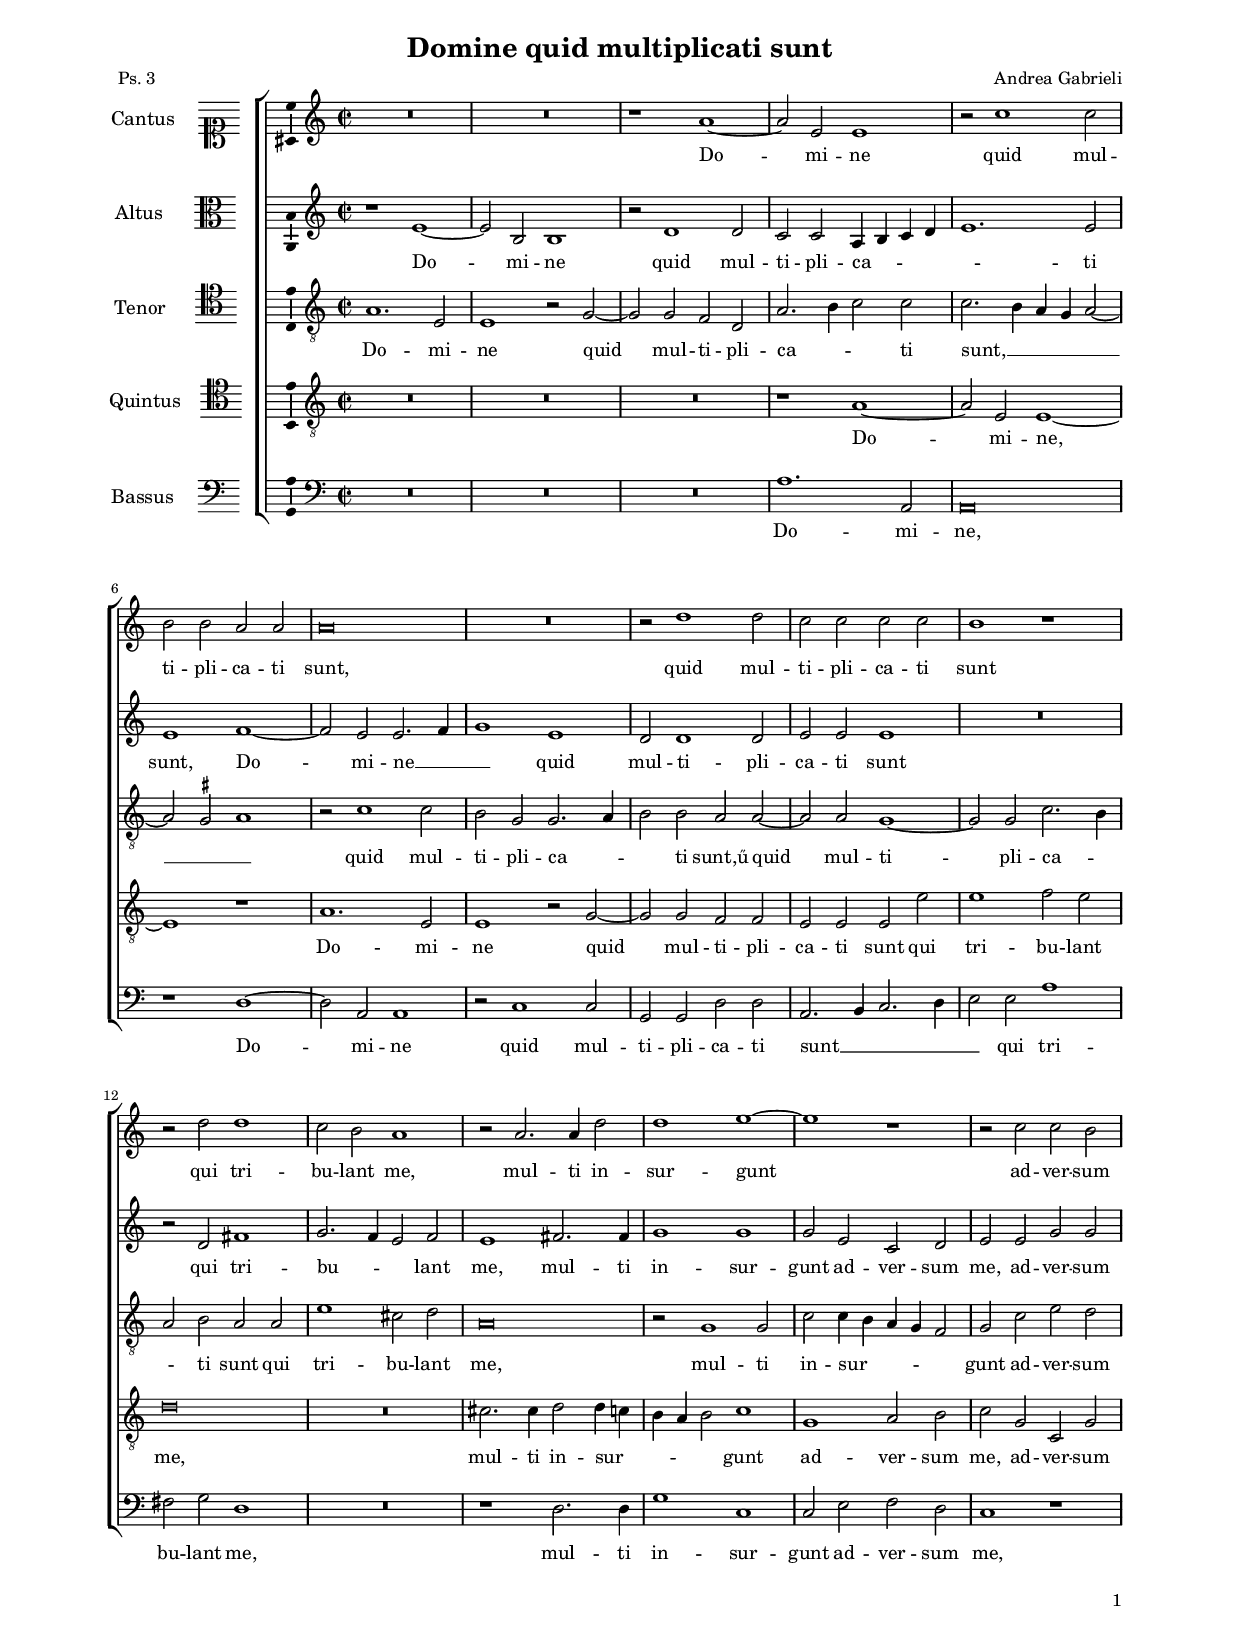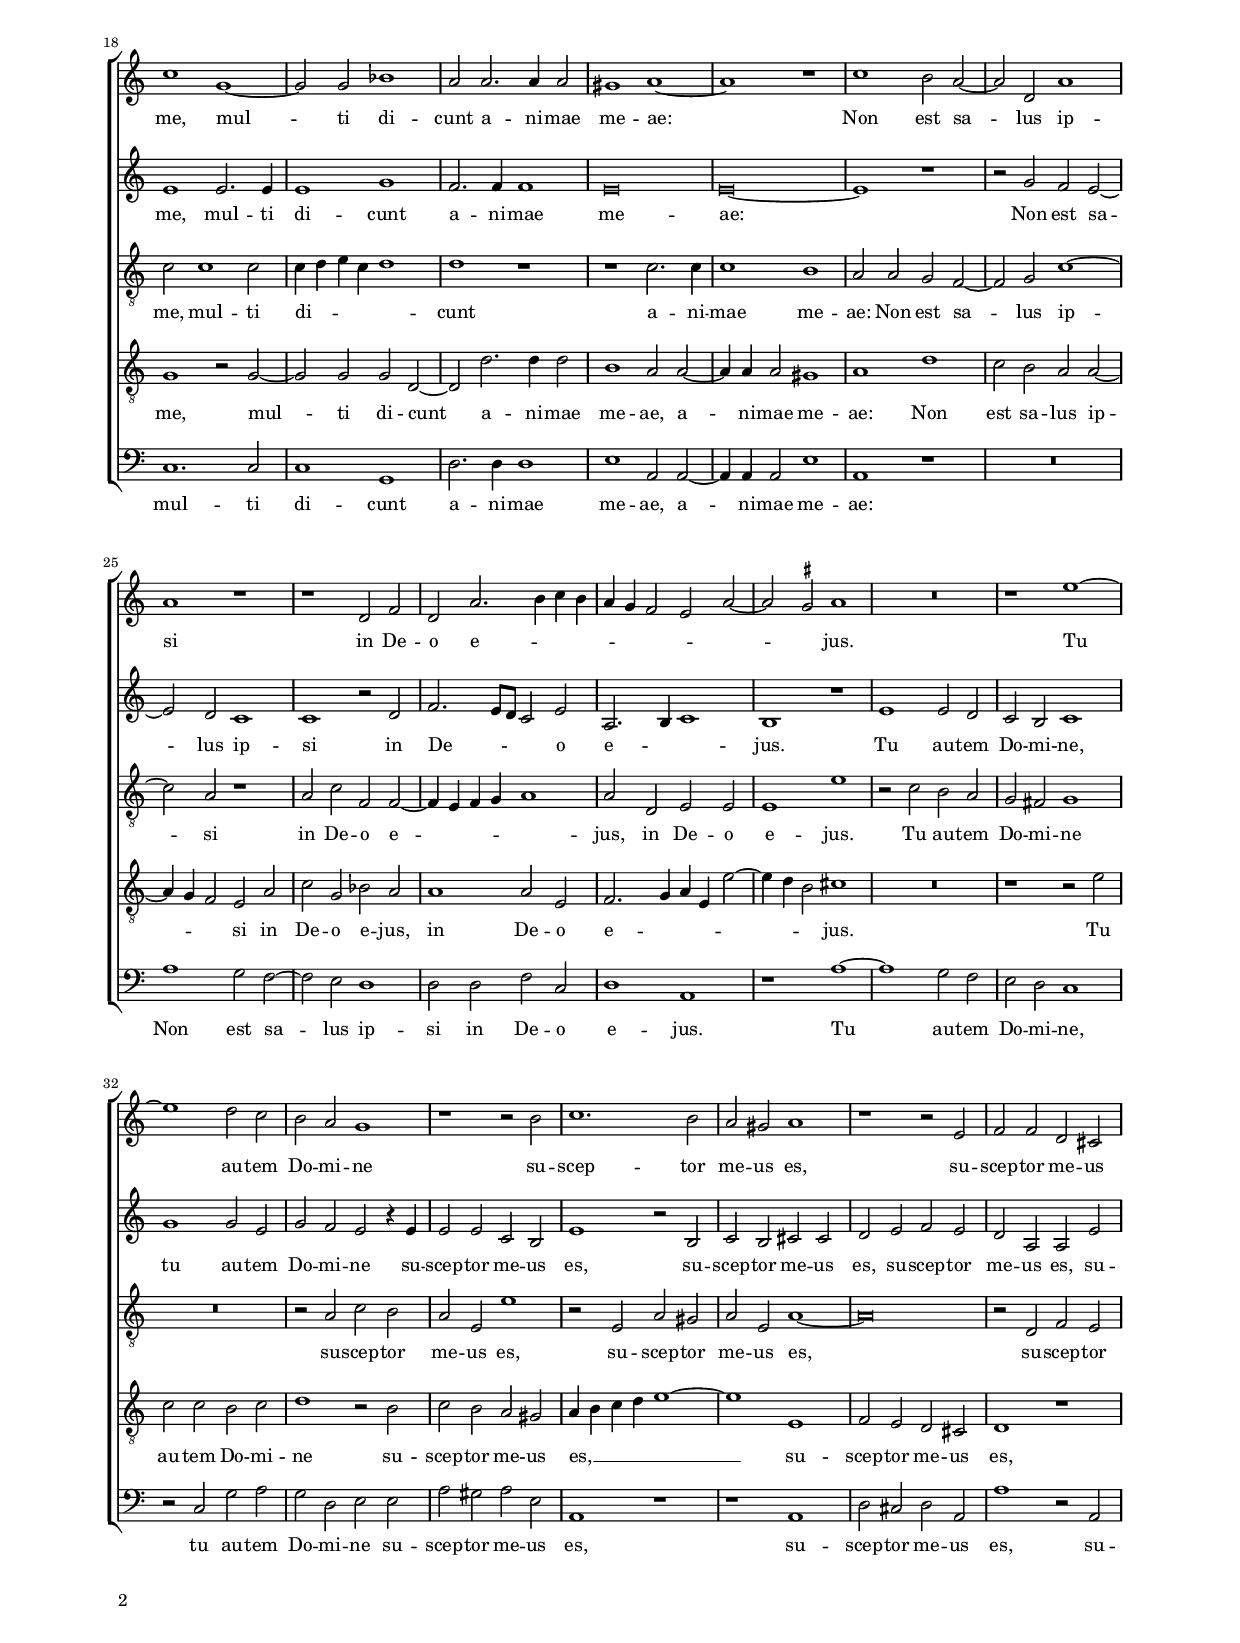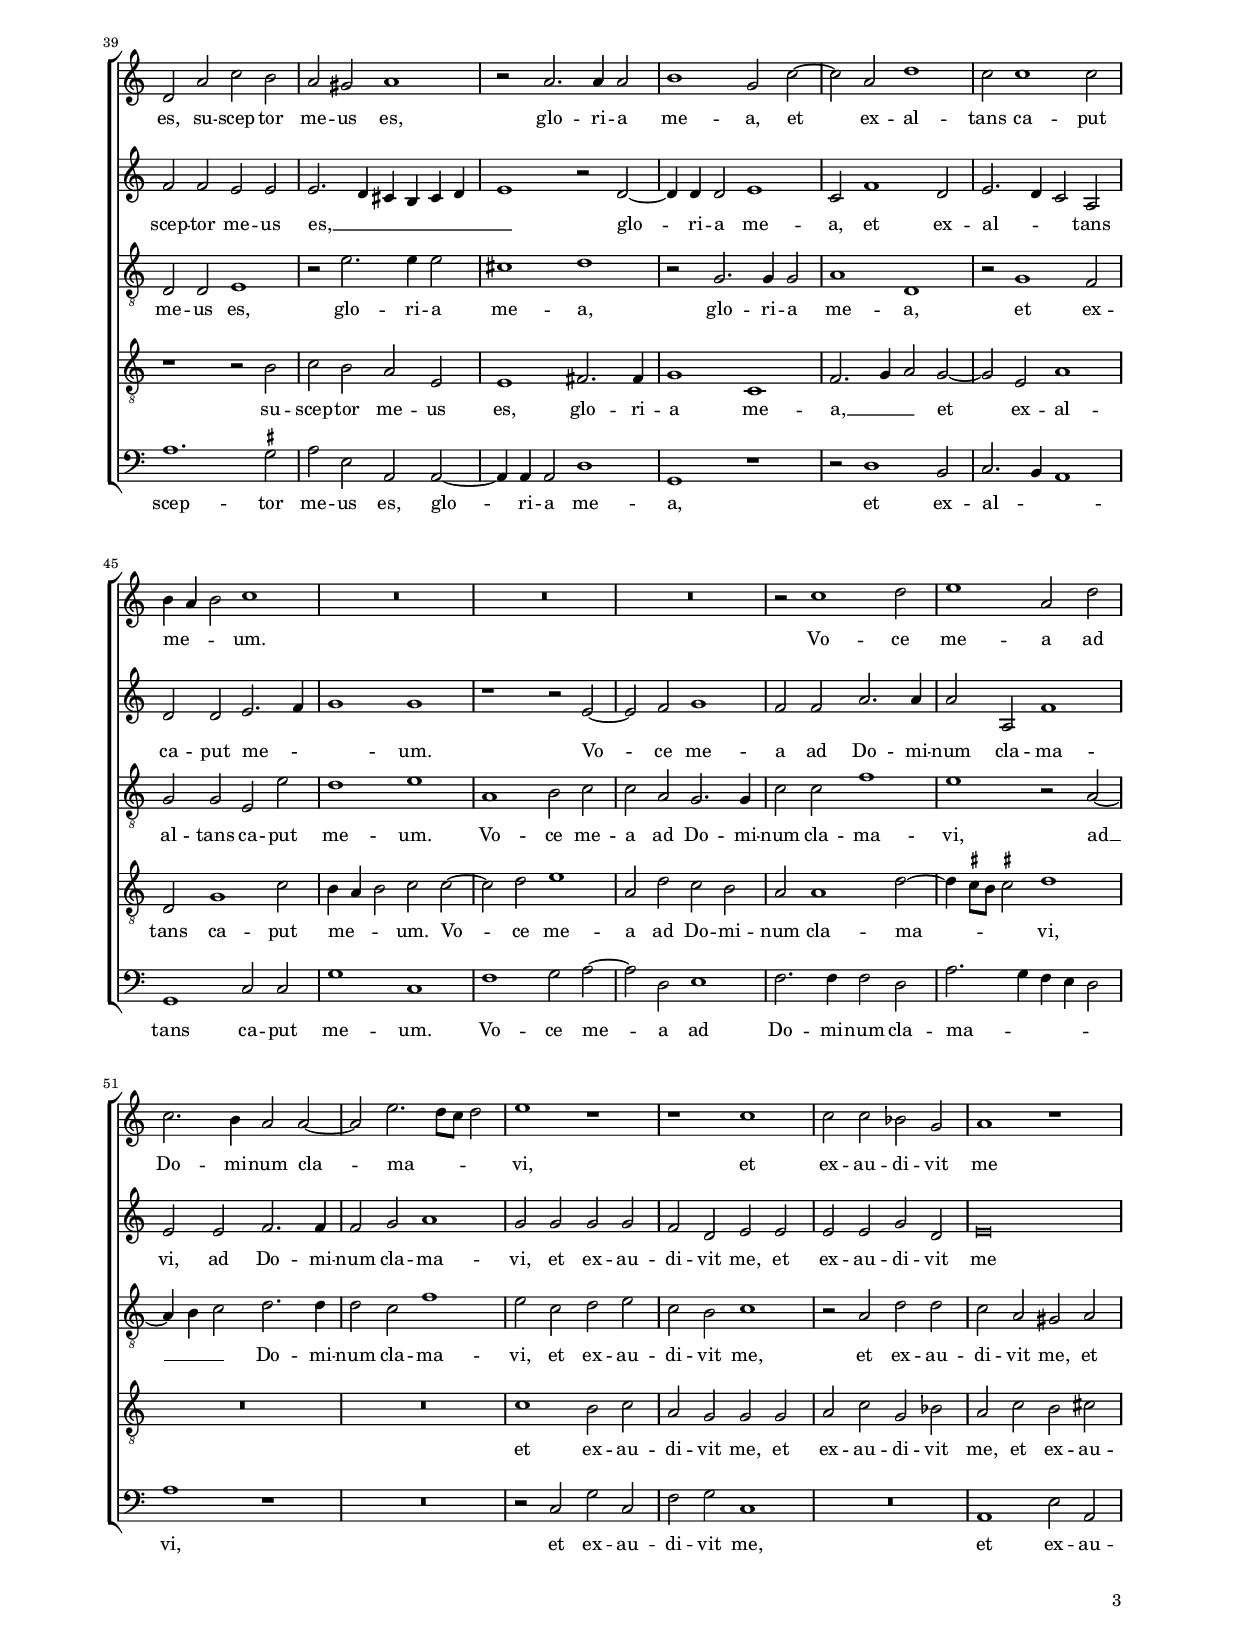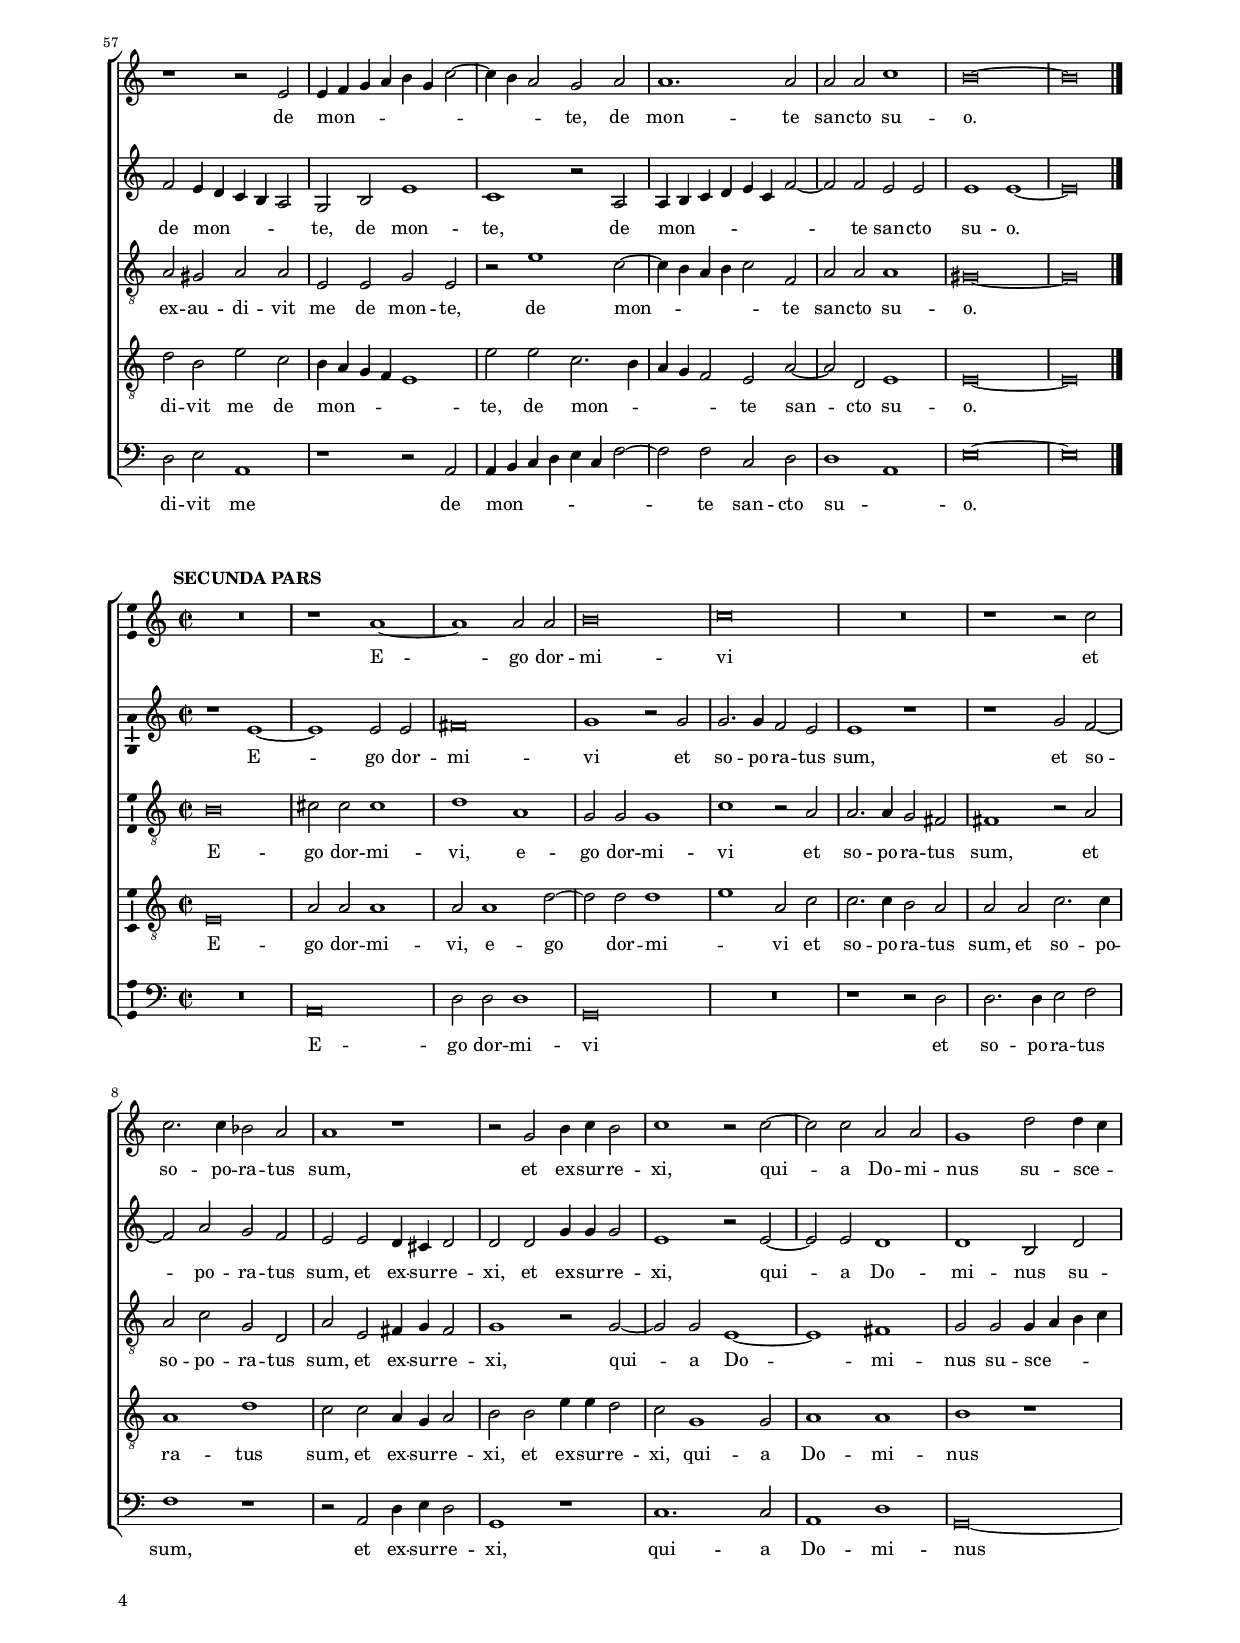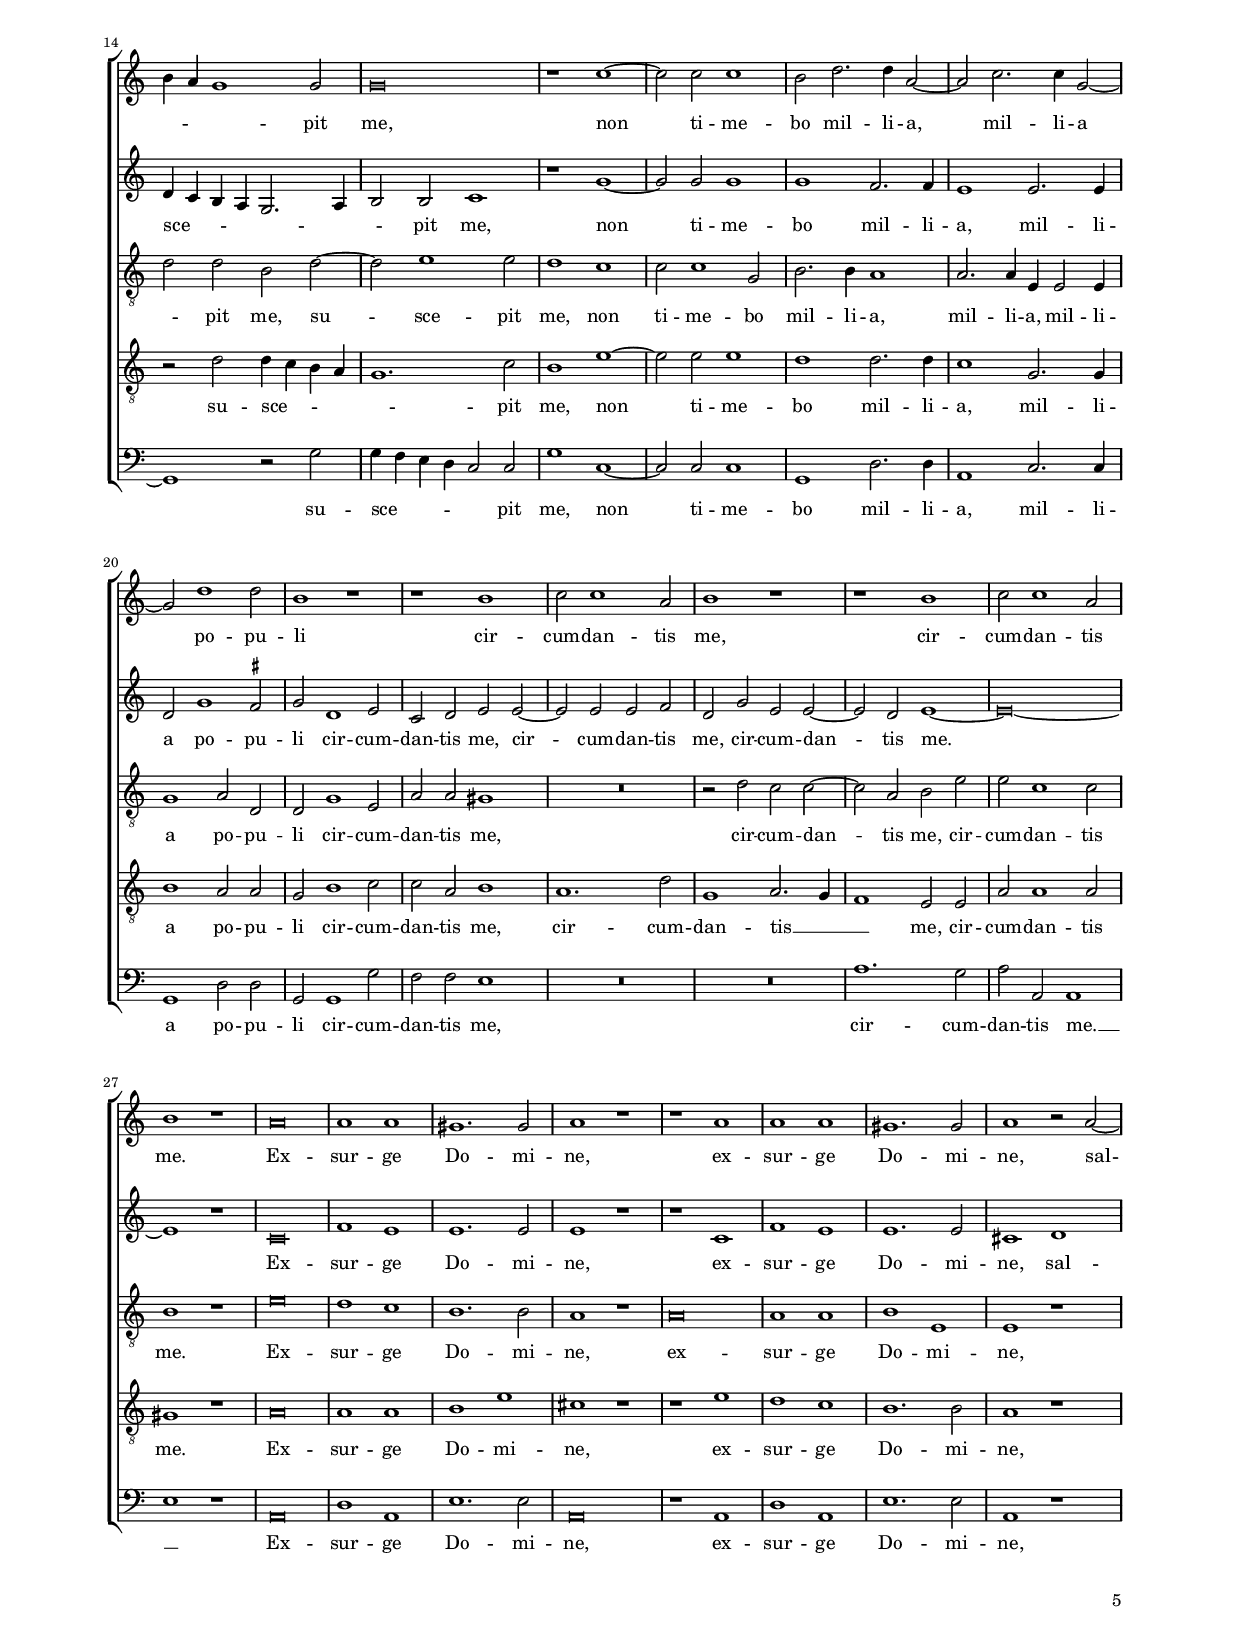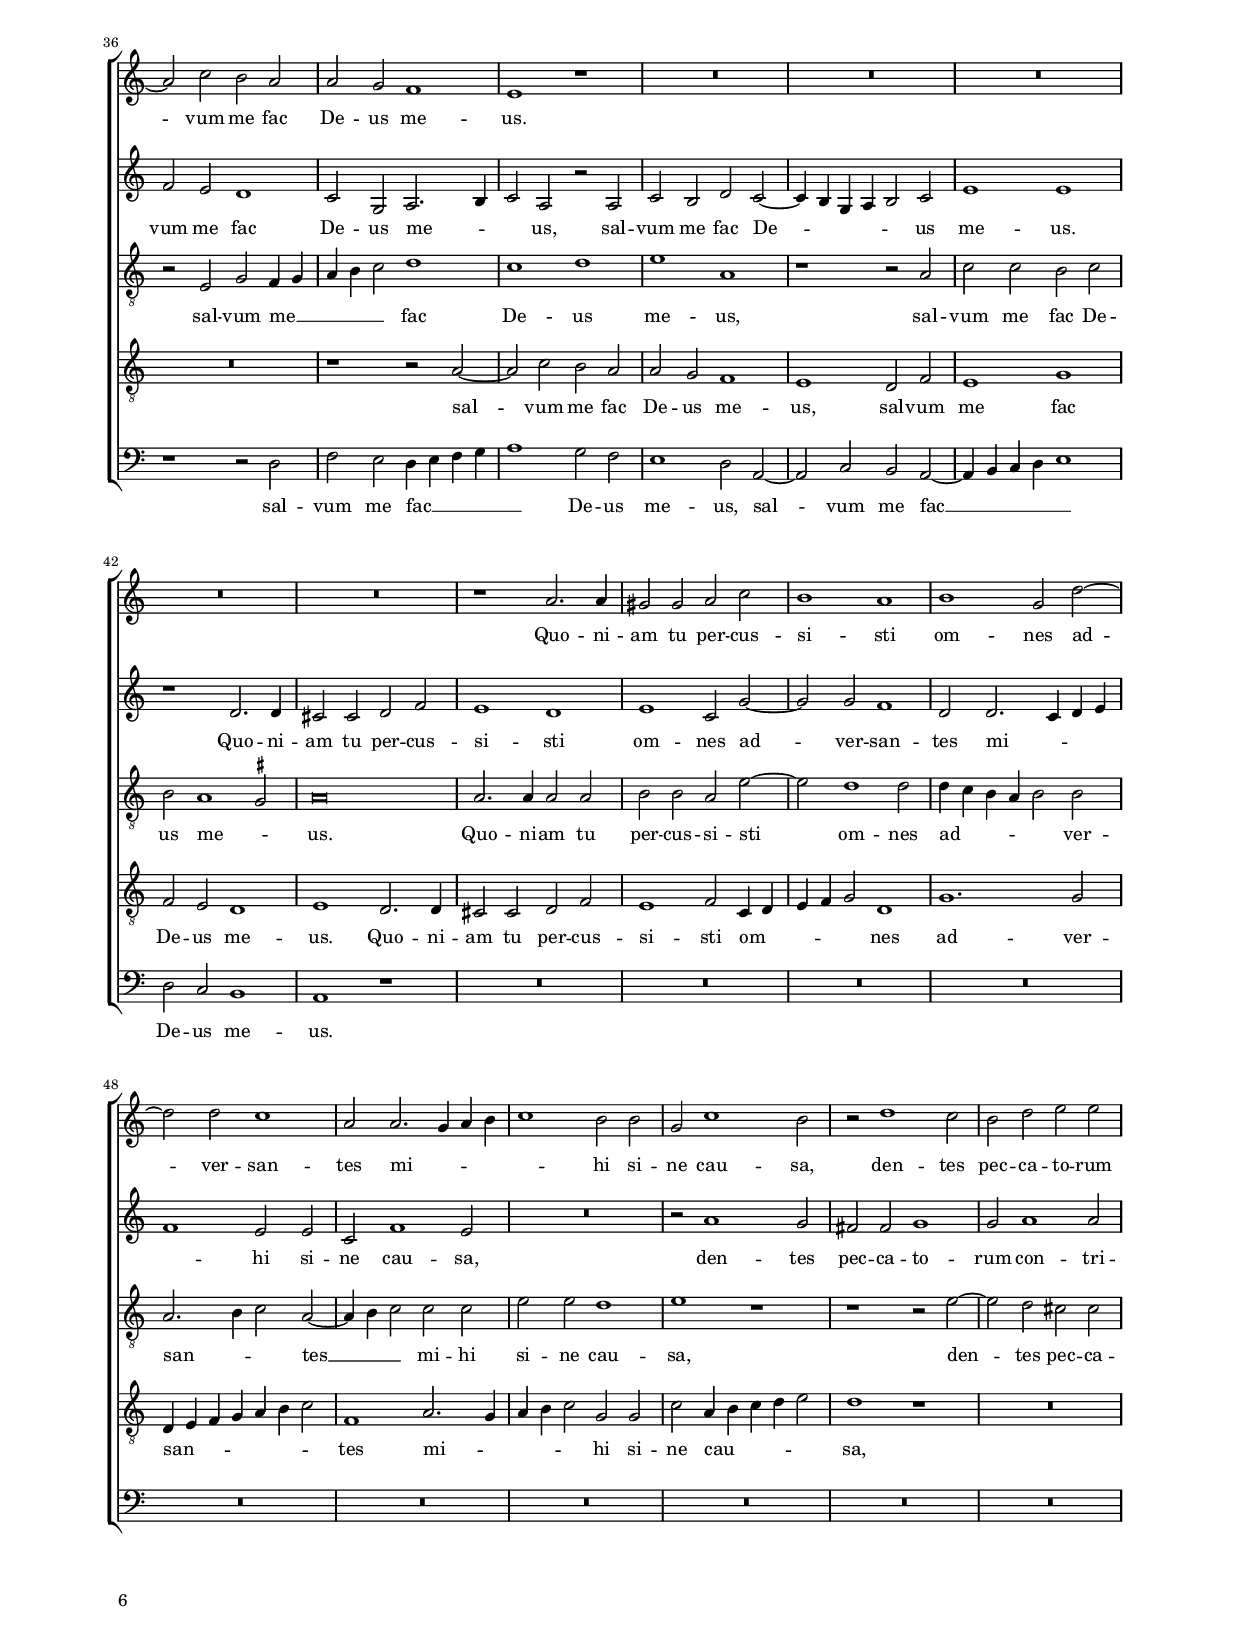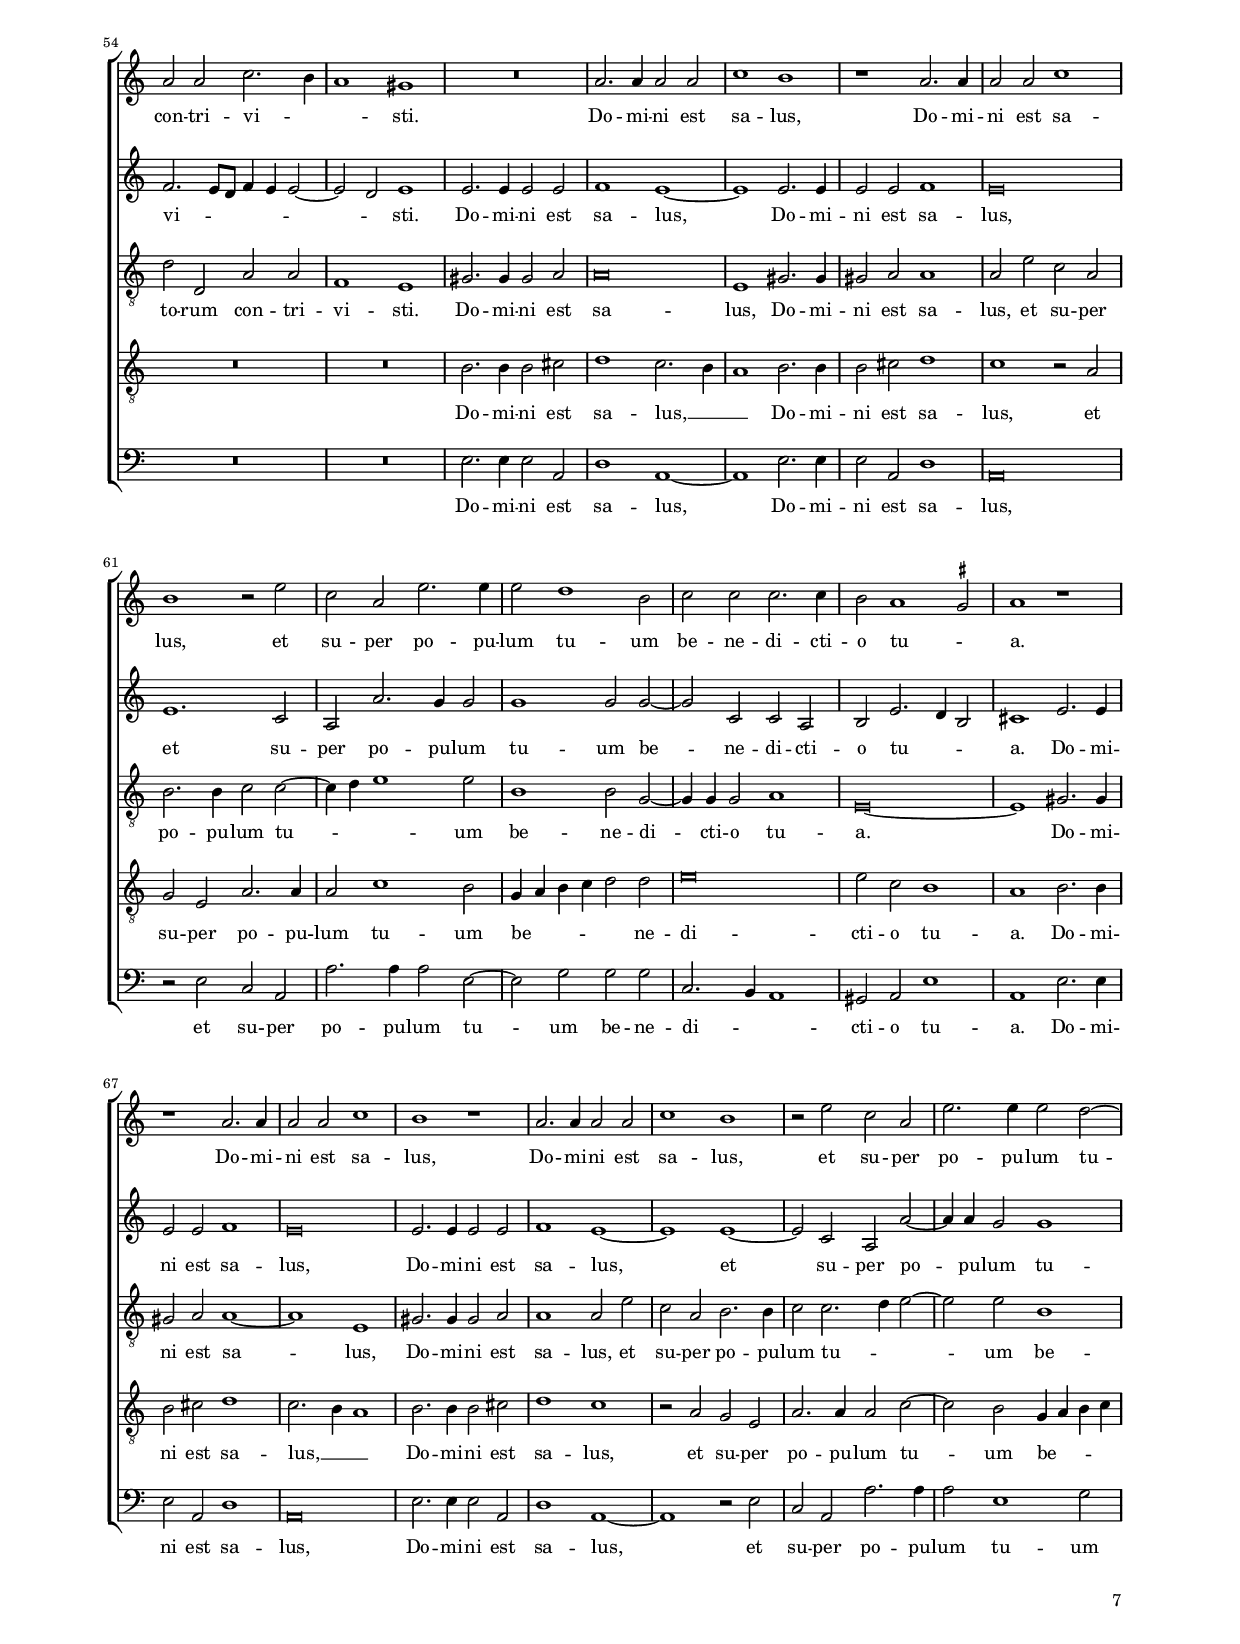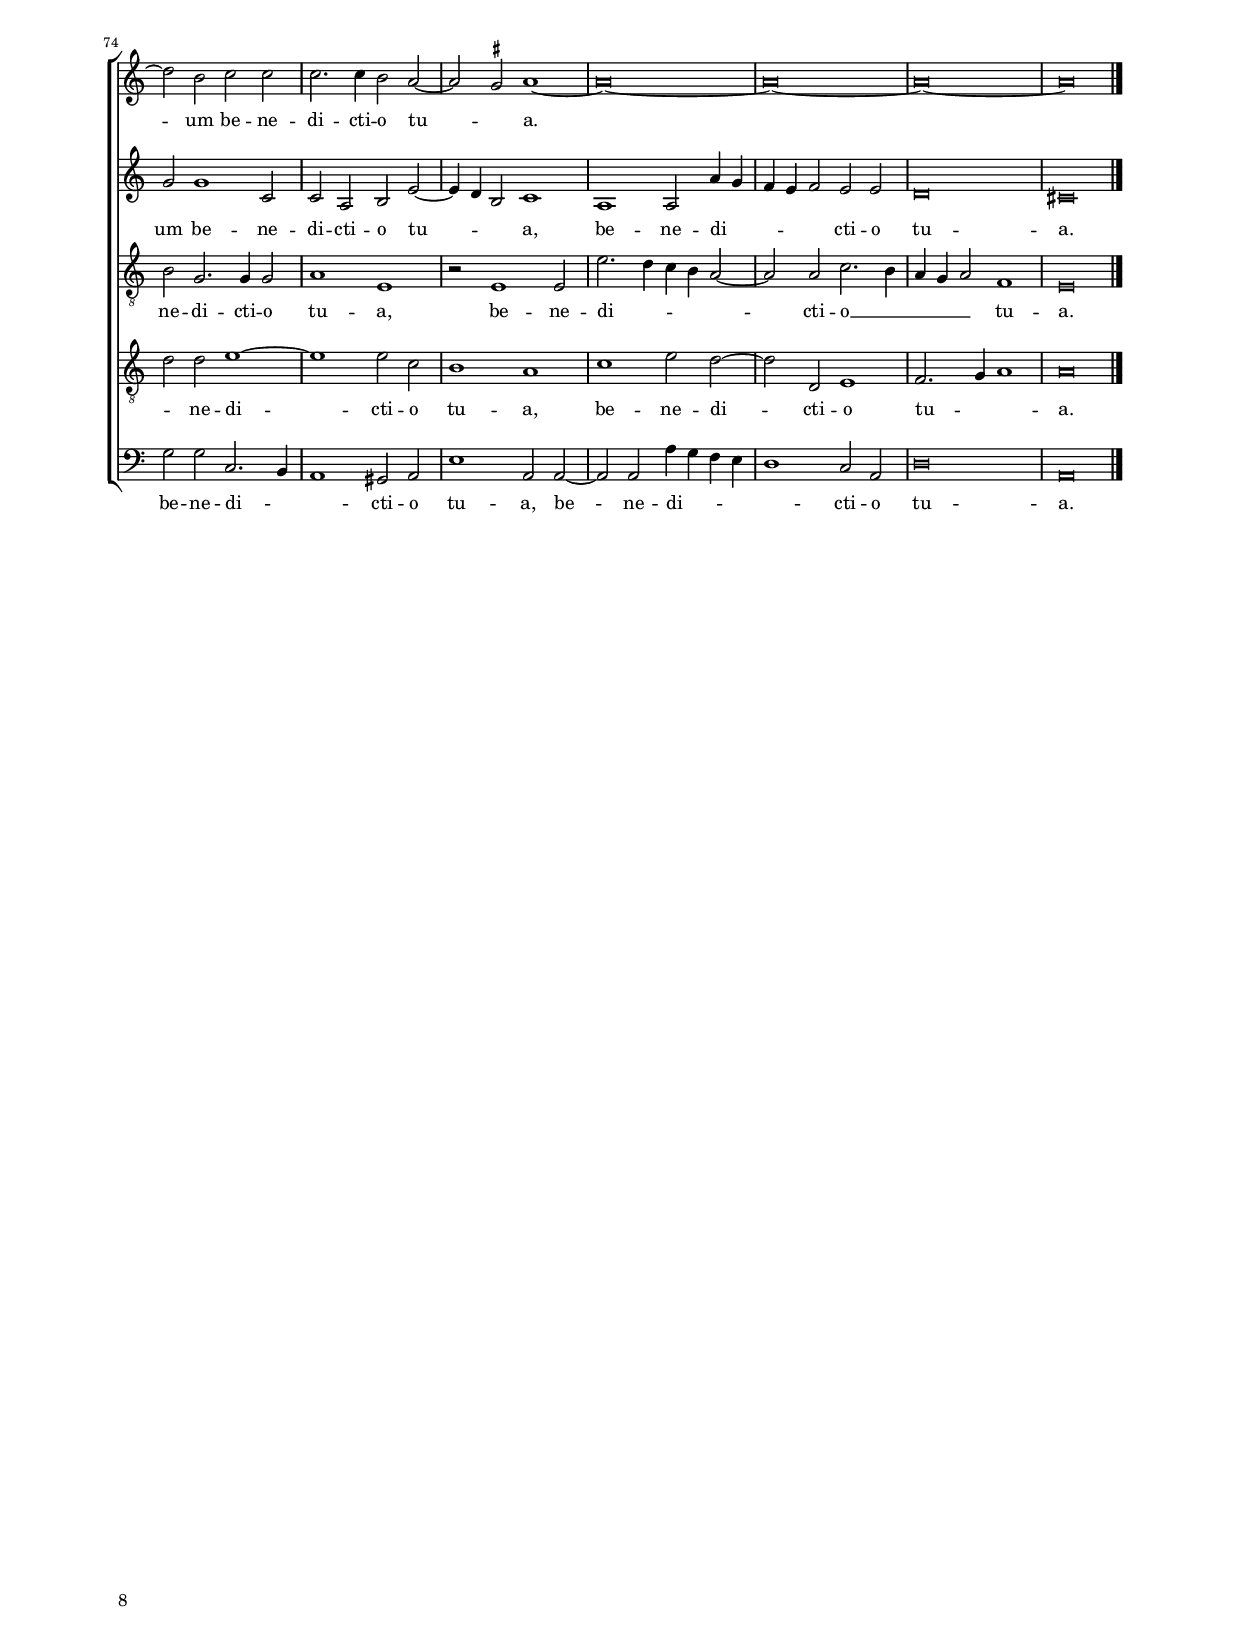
\header
{
  title="Domine quid multiplicati sunt"
  composer="Andrea Gabrieli"
  poet="Ps. 3"
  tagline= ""
}

\version "2.22.2"
\language deutsch
#(set-global-staff-size 15)
% #(set-default-paper-size "letter")
#(ly:set-option 'point-and-click #f)

	
	ficta = { \once \set suggestAccidentals = ##t }
	
	forget = #(define-music-function (music) (ly:music?) #{
		\accidentalStyle forget
		$music
		\accidentalStyle default
		#})
	

\paper
	{
	top-margin = 1.8 \cm
	bottom-margin = 1.2 \cm
	left-margin = 2 \cm
	right-margin = 2 \cm
	ragged-bottom = ##f
	ragged-last-bottom = ##t
	print-page-number = ##f
	score-system-spacing = #'((basic-distance . 16) (minimum-distance . 14) (padding . 5) (strechability . 150))
	system-system-spacing = #'((basic-distance . 16) (minimum-distance . 14) (padding . 5) (strechability . 150))
    oddFooterMarkup=\markup   \fill-line { "" \fromproperty #'page:page-number-string }
    evenFooterMarkup=\markup  \fill-line { \fromproperty #'page:page-number-string "" }
    last-bottom-spacing = #'((basic-distance . 12) (minimum-distance . 7) (padding . 4))
%	systems-per-page = 3
%	page-count = 6
%	min-systems-per-page = 3
	}

global = {
	\key c \major
	\time 2/2 \set Score.measureLength = #(ly:make-moment 2/1)
    \set Score.tempoHideNote = ##t
    \tempo 2 = 90
    \skip 1*2*63 \bar "|."
	}
	

incipitcantus = \markup { \score {
	{
	\set Staff.instrumentName = \markup { \fontsize #1 "Cantus" }
	\key c \major
	\clef soprano
	s4 \bar ""
	}
	\layout  {
	raggedright = ##t
	indent = 1.8 \cm
	line-width = 2.5 \cm
	\context { \Staff \remove Time_signature_engraver }
	\override Staff.Clef.Y-extent = #'(0 . 0)
	}} \hspace #1 }
      
      
incipitaltus = \markup { \score {
	{
	\set Staff.instrumentName = \markup { \fontsize #1 "Altus" }
	\key c \major
	\clef alto
	s4 \bar ""
	}
	\layout  {
	raggedright = ##t
	indent = 1.8 \cm
	line-width = 2.5 \cm
	\context { \Staff \remove Time_signature_engraver }
	\override Staff.Clef.Y-extent = #'(0 . 0)
	}} \hspace #1 }


incipittenor = \markup { \score {
	{
	\set Staff.instrumentName = \markup { \fontsize #1 "Tenor" }
	\key c \major
	\clef tenor
	s4 \bar ""
	}
	\layout  {
	raggedright = ##t
	indent = 1.8 \cm
	line-width = 2.5 \cm
	\context { \Staff \remove Time_signature_engraver }
	\override Staff.Clef.Y-extent = #'(0 . 0)
	}} \hspace #1 }
      
      
incipitquintus = \markup { \score {
	{
	\set Staff.instrumentName = \markup { \fontsize #1 "Quintus" }
	\key c \major
	\clef tenor
	s4 \bar ""
	}
	\layout  {
	raggedright = ##t
	indent = 1.8 \cm
	line-width = 2.5 \cm
	\context { \Staff \remove Time_signature_engraver }
	\override Staff.Clef.Y-extent = #'(0 . 0)
	}} \hspace #1 }
      
      
incipitbassus = \markup { \score {
	{
	\set Staff.instrumentName = \markup { \fontsize #1 "Bassus" }
	\key c \major
	\clef bass
	s4 \bar ""
	}
	\layout  {
	raggedright = ##t
	indent = 1.8 \cm
	line-width = 2.5 \cm
	\context { \Staff \remove Time_signature_engraver }
	\override Staff.Clef.Y-extent = #'(0 . 0)
	}} \hspace #1 }


cantus =  \relative c''
	{
	R\breve
	R\breve
	r1 a~
	a2 e e1
%5
	r2 c'1 c2 |
	h2 h a a
	a\breve
	R\breve
	r2 d1 d2
%10
	c2 c c c |
	h1 r
	r2 d d1
	c2 h a1
	r2 a2. a4 d2
%15
	d1 e~ |
	e1 r
	r2 c c h
	c1 g~
	g2 g b1
%20
	a2 a2. a4 a2 |
	gis1 a~
	a1 r
	c1 h2 a~
	a2 d, a'1
%25
	a1 r |
	r1 d,2 f
	d2 a'2. h4 c h
	a4 g f2 e a~
	a2 \ficta gis a1
%30
	R\breve |
	r1 e'~
	e1 d2 c
	h2 a g1
	r1 r2 h
%35
	c1. h2 |
	a2 gis a1
	r1 r2 e
	f2 f d cis
	d2 a' c h
%40
	a2 gis a1 |
	r2 a2. a4 a2
	h1 g2 c~
	c2 a d1
	c2 c1 c2
%45
	h4 a h2 c1 |
	R\breve
	R\breve
	R\breve
	r2 c1 d2
%50
	e1 a,2 d  |
	c2. h4 a2 a~
	a2 e'2. d8 c d2
	e1 r
	r1 c
%55
	c2 c b g |
	a1 r
	r1 r2 e
	e4 f g a h g c2~
	c4 h a2 g a
%60
	a1. a2 |
	a2 a c1
	h\breve~ |
	h\breve |
	
%65
	}


altus =  \relative c'
	{
	r1 e~
	e2 h h1
	r2 d1 d2
	c2 c a4 h c d
%5
	e1. e2 |
	e1 f~
	f2 e e2. f4
	g1 e
	d2 d1 d2
%10
	e2 e e1 |
	R\breve
	r2 d fis1
	g2. f4 e2 f
	e1 fis2. fis4
%15
	g1 g |
	g2 e c d
	e2 e g g
	e1 e2. e4
	e1 g
%20
	f2. f4 f1 |
	e\breve
	e\breve~
	e1 r
	r2 g f e~
%25
	e2 d c1 |
	c1 r2 d
	f2. e8 d c2 e
	a,2. h4 c1
	h1 r
%30
	e1 e2 d |
	c2 h c1
	g'1 g2 e
	g2 f e r4 e
	e2 e c h
%35
	e1 r2 h |
	c2 h cis cis
	d2 e f e
	d2 a a e'
	f2 f e e
%40
	e2. d4 cis4 h cis d |
	e1 r2 d~
	d4 d d2 e1
	c2 f1 d2
	e2. d4 c2 a
%45
	d2 d e2. f4 |
	g1 g
	r1 r2 e~
	e2 f g1
	f2 f a2. a4
%50
	a2 a, f'1 |
	e2 e f2. f4
	f2 g a1
	g2 g g g
	f2 d e e
%55
	e2 e g d |
	e\breve
	f2 e4 d c h a2
	g2 h e1
	c1 r2 a
%60
	a4 h c d e c f2~ |
	f2 f e e
	e1 e~
	e\breve |
	
%65
	
	
	
	
	
%70
	
	
	
	
	
%75
	
	
	
	
	
%80
	
	
	
	
	
%85
	
	
	
	
	
%90
	
	
	
	
	
%95
	
	
	
	
	   
%100
	
	
	
	
	   
	}


tenor =  \relative c'
	{
	a1. e2
	e1 r2 g~
	g2 g f d
	a'2. h4 c2 c
%5
	c2. h4 a g a2~ |
	a2 \ficta gis a1
	r2 c1 c2
	h2 g g2. a4
	h2 h a a~
%10
	a2 a g1~ |
	g2 g c2. h4
	a2 h a a
	e'1 cis2 d
	a\breve
%15
	r2 g1 g2 |
	c2 c4 h a g f2
	g2 c e d
	c2 c1 c2
	c4 d e c d1
%20
	d1 r |
	r1 c2. c4
	c1 h
	a2 a g f~
	f2 g c1~
%25
	c2 a r1 |
	a2 c f, f~
	f4 e f g a1
	a2 d, e e
	e1 e'
%30
	r2 c h a |
	g2 fis g1
	R\breve
	r2 a c h
	a2 e e'1
%35
	r2 e, a gis |
	a2 e a1~
	a\breve
	r2 d, f e
	d2 d e1
%40
	r2 e'2. e4 e2 |
	cis1 d
	r2 g,2. g4 g2
	a1 d,
	r2 g1 f2
%45
	g2 g e e' |
	d1 e
	a,1 h2 c
	c2 a g2. g4
	c2 c f1
%50
	e1 r2 a,~ |
	a4 h c2 d2. d4
	d2 c f1
	e2 c d e
	c2 h c1
%55
	r2 a d d |
	c2 a gis a
	a2 gis a a
	e2 e g e
	r2 e'1 c2~
%60
	c4 h a h c2 f, |
	a2 a a1
	gis\breve~
	gis\breve |
	}


quintus  =  \relative c'
	{
	R\breve
	R\breve
	R\breve
	r1 a~
%5
	a2 e e1~ |
	e1 r
	a1. e2
	e1 r2 g~
	g2 g f f
%10
	e2 e e e' |
	e1 f2 e
	d\breve
	R\breve
	cis2. cis4 d2 d4 c
%15
	h4 a h2 c1 |
	g1 a2 h
	c2 g c, g'
	g1 r2 g~
	g2 g g d~
%20
	d2 d'2. d4 d2 |
	h1 a2 a~
	a4 a a2 gis1
	a1 d
	c2 h a a~
%25
	a4 g f2 e a |
	c2 g b a
	a1 a2 e
	f2. g4 a e e'2~
	e4 d h2 cis1
%30
	R\breve |
	r1 r2 e
	c2 c h c
	d1 r2 h
	c2 h a gis
%35
	a4 h c d e1~ |
	e1 e,
	f2 e d cis
	d1 r
	r1 r2 h'
%40
	c2 h a e |
	e1 fis2. fis4
	g1 c,
	f2. g4 a2 g~
	g2 e a1
%45
	d,2 g1 c2 |
	h4 a h2 c c~
	c2 d e1
	a,2 d c h
	a2 a1 d2~
%50
	d4 \ficta cis8 h \ficta cis!2 d1 |
	R\breve
	R\breve
	c1 h2 c
	a2 g g g
%55
	a2 c g b |
	a2 c h cis
	d2 h e c
	h4 a g f e1
	e'2 e c2. h4
%60
	a4 g f2 e a~ |
	a2 d, e1
	e\breve~
	e\breve |
	}


bassus  =  \relative c
	{
	R\breve
	R\breve
	R\breve
	a'1. a,2
%5
	a\breve |
	r1 d~
	d2 a a1
	r2 c1 c2
	g2 g d' d
%10
	a2. h4 c2. d4 |
	e2 e a1
	fis2 g d1
	R\breve
	r1 d2. d4
%15
	g1 c, |
	c2 e f d
	c1 r
	c1. c2
	c1 g
%20
	d'2. d4 d1 |
	e1 a,2 a~
	a4 a a2 e'1
	a,1 r
	R\breve
%25
	a'1 g2 f~ |
	f2 e d1
	d2 d f c
	d1 a
	r1 a'~ |
%30
	a1 g2 f
	e2 d c1
	r2 c g' a
	g2 d e e
	a2 gis a e |
%35
	a,1 r
	r1 a
	d2 cis d a
	a'1 r2 a,
	a'1. \ficta gis2 |
%40
	a2 e a, a~
	a4 a a2 d1
	g,1 r
	r2 d'1 h2
	c2. h4 a1 |
%45
	g1 c2 c
	g'1 c,
	f1 g2 a~
	a2 d, e1
	f2. f4 f2 d |
%50
	a'2. g4 f e d2
	a'1 r
	R\breve
	r2 c, g' c,
	f2 g c,1 |
%55
	R\breve
	a1 e'2 a,
	d2 e a,1
	r1 r2 a
	a4 h c d e c f2~ |
%60
	f2 f c d
	d1 a
	e'\breve~
	e\breve |
	}


lyricscantus = \lyricmode {
	Do -- mi -- ne quid mul -- ti -- pli -- ca -- ti sunt,
    quid mul -- ti -- pli -- ca -- ti sunt
    qui tri -- bu -- lant me,
    mul -- ti in -- sur -- gunt ad -- ver -- sum me,
    mul -- ti di -- cunt a -- ni -- mae me -- ae:
    Non est sa -- lus ip -- si in De -- o e -- _ _ _ _ _ _ _ _ _ jus.
    Tu au -- tem Do -- mi -- ne su -- scep -- tor me -- us es,
    su -- scep -- tor me -- us es,
    su -- scep -- tor me -- us es,
    glo -- ri -- a me -- a,
    et ex -- al -- tans ca -- put me -- _ _ um.
    Vo -- ce me -- a ad Do -- mi -- num cla -- ma -- _ _ _ vi,
    et ex -- au -- di -- vit me de mon -- _ _ _ _ _ _ _ _ te,
    de mon -- te san -- cto su -- o.
	}


lyricsaltus = \lyricmode {
	Do -- mi -- ne quid mul -- ti -- pli -- ca -- _ _ _ _ ti sunt,
    Do -- mi -- ne __ _ _ quid mul -- ti -- pli -- ca -- ti sunt
    qui tri -- bu -- _ _ lant me,
    mul -- ti in -- sur -- gunt ad -- ver -- sum me,
    ad -- ver -- sum me,
    mul -- ti di -- cunt a -- ni -- mae me -- ae:
    Non est sa -- lus ip -- si in De -- _ _ _ o e -- _ _ jus.
    Tu au -- tem Do -- mi -- ne,
    tu au -- tem Do -- mi -- ne su -- scep -- tor me -- us es,
    su -- scep -- tor me -- us es,
    su -- scep -- tor me -- us es,
    su -- scep -- tor me -- us es, __ _ _ _ _ _ _
    glo -- ri -- a me -- a,
    et ex -- al -- _ _ tans ca -- put me -- _ _ um.
    Vo -- ce me -- a ad Do -- mi -- num cla -- ma -- vi,
    ad Do -- mi -- num cla -- ma -- vi,
    et ex -- au -- di -- vit me,
    et ex -- au -- di -- vit me de mon -- _ _ _ _ te,
    de mon -- te,
    de mon -- _ _ _ _ _ _ te san -- cto su -- o.
	}


lyricstenor = \lyricmode {
	Do -- mi -- ne quid mul -- ti -- pli -- ca -- _ _ ti sunt, __ _ _ _ _ _ _
    quid mul -- ti -- pli -- ca -- _ _ ti sunt,ű
    quid mul -- ti -- pli -- ca -- _ _ ti sunt
    qui tri -- bu -- lant me,
    mul -- ti in -- sur -- _ _ _ _ gunt ad -- ver -- sum me,
    mul -- ti di -- _ _ _ _ cunt a -- ni -- mae me -- ae:
    Non est sa -- lus ip -- si in De -- o e -- _ _ _ _ jus,
    in De -- o e -- jus.
    Tu au -- tem Do -- mi -- ne su -- scep -- tor me -- us es,
    su -- scep -- tor me -- us es,
    su -- scep -- tor me -- us es,
    glo -- ri -- a me -- a,
    glo -- ri -- a me -- a,
    et ex -- al -- tans ca -- put me -- um.
    Vo -- ce me -- a ad Do -- mi -- num cla -- ma -- vi,
    ad __ _ _ Do -- mi -- num cla -- ma -- vi,
    et ex -- au -- di -- vit me,
    et ex -- au -- di -- vit me,
    et ex -- au -- di -- vit me de mon -- te,
    de mon -- _ _ _ _ te san -- cto su -- o.
	}


lyricsquintus = \lyricmode {
	Do -- mi -- ne,
    Do -- mi -- ne quid mul -- ti -- pli -- ca -- ti sunt
    qui tri -- bu -- lant me,
    mul -- ti in -- sur -- _ _ _ _ gunt ad -- ver -- sum me,
    ad -- ver -- sum me,
    mul -- ti di -- cunt a -- ni -- mae me -- ae,
    a -- ni -- mae me -- ae:
    Non est sa -- lus ip -- _ _ si in De -- o e -- jus,
    in De -- o e -- _ _ _ _ _ _ jus.
    Tu au -- tem Do -- mi -- ne su -- scep -- tor me -- us es, __ _ _ _ _
    su -- scep -- tor me -- us es,
    su -- scep -- tor me -- us es,
    glo -- ri -- a me -- a, __ _ _
    et ex -- al -- tans ca -- put me -- _ _ um.
    Vo -- ce me -- a ad Do -- mi -- num cla -- ma -- _ _ _ vi,
    et ex -- au -- di -- vit me,
    et ex -- au -- di -- vit me,
    et ex -- au -- di -- vit me de mon -- _ _ _ _ te,
    de mon -- _ _ _ _ te san -- cto su -- o.
	}


lyricsbassus = \lyricmode {
	Do -- mi -- ne,
    Do -- mi -- ne quid mul -- ti -- pli -- ca -- ti sunt __ _ _ _ _ 
    qui tri -- bu -- lant me,
    mul -- ti in -- sur -- gunt ad -- ver -- sum me,
    mul -- ti di -- cunt a -- ni -- mae me -- ae,
    a -- ni -- mae me -- ae:
    Non est sa -- lus ip -- si in De -- o e -- jus.
    Tu au -- tem Do -- mi -- ne,
    tu au -- tem Do -- mi -- ne su -- scep -- tor me -- us es,
    su -- scep -- tor me -- us es,
    su -- scep -- tor me -- us es,
    glo -- ri -- a me -- a,
    et ex -- al -- _ _ tans ca -- put me -- um.
    Vo -- ce me -- a ad Do -- mi -- num cla -- ma -- _ _ _ _ vi,
    et ex -- au -- di -- vit me,
    et ex -- au -- di -- vit me de mon -- _ _ _ _ _ _ te san -- cto su -- _ o.
	}


\score
{  
	\transpose c c {
	\new ChoirStaff \with { \override StaffGrouper.staff-staff-spacing.basic-distance = #12 }
	<<

	\new Staff << \global
	\new Voice="v1" {
		\set Staff.instrumentName=\incipitcantus
		\set Staff.midiInstrument = "reed organ"
		\clef violin
		\cantus }
	\new Lyrics \lyricsto "v1" {\lyricscantus }
	>>


	\new Staff << \global
	\new Voice="v2" {
		\set Staff.instrumentName=\incipitaltus
		\set Staff.midiInstrument = "reed organ"
        \clef violin % "G_8"
		\altus}
	\new Lyrics \lyricsto "v2" {\lyricsaltus }
	>>


	\new Staff << \global
	\new Voice="v3" {
		\set Staff.instrumentName=\incipittenor
		\set Staff.midiInstrument = "reed organ"
		\clef "G_8"
		\tenor }
	\new Lyrics \lyricsto "v3" {\lyricstenor }
	>>


	\new Staff << \global
	\new Voice="v5" {
		\set Staff.instrumentName=\incipitquintus
		\set Staff.midiInstrument = "reed organ"
		\clef "G_8"
		\quintus}
	\new Lyrics \lyricsto "v5" {\lyricsquintus }
	>>


	\new Staff << \global
	\new Voice="v4" {
		\set Staff.instrumentName=\incipitbassus
		\set Staff.midiInstrument = "reed organ"
		\clef bass
		\bassus }
	\new Lyrics \lyricsto "v4" {\lyricsbassus}
	>>

	>>
	} % transpose

	\layout
	{
	indent = 2.5 \cm
	\context { \Staff \override TimeSignature.break-visibility = #end-of-line-invisible }
	\context { \Lyrics \override VerticalAxisGroup.nonstaff-relatedstaff-spacing.padding = #1.4 }
%	\context { \Lyrics \override LyricText.font-size = #1 }
	\context { \Staff \consists "Ambitus_engraver" }
	\context { \Score \override BarNumber.padding = #2 }
	\context { \Voice \override NoteHead.style = #'baroque }
	}


\midi
	{
	}

}

%%%%%%%%%%%%%%%%%%%%  SECUNDA PARS %%%%%%%%%%%%%%%%%%%%


global = {
	\key c \major
	\time 2/2 \set Score.measureLength = #(ly:make-moment 2/1)
    \set Score.tempoHideNote = ##t
    \tempo 2 = 90
    \skip 1*2*80 \bar "|."
	}


cantus  =  \relative c''
	{
	R\breve
	r1 a~
	a1 a2 a
	h\breve
%5
	c\breve |
	R\breve
	r1 r2 c
	c2. c4 b2 a
	a1 r
%10
	r2 g h4 c h2 |
	c1 r2 c~
	c2 c a a
	g1 d'2 d4 c
	h4 a g1 g2
%15
	g\breve |
	r1 c~
	c2 c c1
	h2 d2. d4 a2~
	a2 c2. c4 g2~
%20
	g2 d'1 d2 |
	h1 r
	r1 h
	c2 c1 a2
	h1 r
%25
	r1 h |
	c2 c1 a2
	h1 r
	a\breve
	a1 a
%30
	gis1. gis2 |
	a1 r
	r1 a
	a1 a
	gis1. gis2
%35
	a1 r2 a~ |
	a2 c h a
	a2 g f1
	e1 r
	R\breve
%40
	R\breve |
	R\breve
	R\breve
	R\breve
	r1 a2. a4
%45
	gis2 gis a c  |
	h1 a
	h1 g2 d'~
	d2 d c1
	a2 a2. g4 a h
%50
	c1 h2 h |
	g2 c1 h2
	r2 d1 c2
	h2 d e e
	a,2 a c2. h4
%55
	a1 gis |
	R\breve
	a2. a4 a2 a
	c1 h
	r1 a2. a4
%60
	a2 a c1 |
	h1 r2 e
	c2 a e'2. e4
	e2 d1 h2
	c2 c c2. c4
%65
	h2 a1 \ficta gis2 |
	a1 r
	r1 a2. a4
	a2 a c1
	h1 r
%70
	a2. a4 a2 a |
	c1 h
	r2 e c a
	e'2. e4 e2 d~
	d2 h c c
%75
	c2. c4 h2 a~ |
	a2 \ficta gis a1~
	a\breve~
	a\breve~
	a\breve~
%80
	a\breve |
	}


altus  =  \relative c'
	{
	r1 e~
	e1 e2 e
	fis\breve
	g1 r2 g
%5
	g2. g4 f2 e |
	e1 r
	r1 g2 f~
	f2 a g f
	e2 e d4 cis d2
%10
	d2 d g4 g g2 |
	e1 r2 e~
	e2 e d1
	d1 h2 d
	d4 c h a g2. a4
%15
	h2 h c1 |
	r1 g'~
	g2 g g1
	g1 f2. f4
	e1 e2. e4
%20
	d2 g1 \ficta fis2 |
	g2 d1 e2
	c2 d e e~
	e2 e e f
	d2 g e e~
%25
	e2 d e1~ |
	e\breve~
	e1 r
	c\breve
	f1 e
%30
	e1. e2 |
	e1 r
	r1 c
	f1 e
	e1. e2
%35
	cis1 d |
	f2 e d1
	c2 g a2. h4
	c2 a r a
	c2 h d c~
%40
	c4 h g a h2 c |
	e1 e
	r1 d2. d4
	cis2 cis d f
	e1 d
%45
	e1 c2 g'~ |
	g2 g f1
	d2 d2. c4 d e
	f1 e2 e
	c2 f1 e2
%50
	R\breve |
	r2 a1 g2
	fis2 fis g1
	g2 a1 a2
	f2. e8 d f4 e e2~
%55
	e2 d e1 |
	e2. e4 e2 e
	f1 e~
	e1 e2. e4
	e2 e f1
%60
	e\breve |
	e1. c2
	a2 a'2. g4 g2
	g1 g2 g~
	g2 c, c a
%65
	h2 e2. d4 h2 |
	cis1 e2. e4
	e2 e f1
	e\breve
	e2. e4 e2 e
%70
	f1 e~ |
	e1 e~
	e2 c a a'~
	a4 a g2 g1
	g2 g1 c,2
%75
	c2 a h e~ |
	e4 d h2 c1
	a1 a2 a'4 g
	f4 e f2 e e
	d\breve
%80
	cis\breve |
	}


tenor  =  \relative c'
	{
	h\breve
	cis2 cis cis1
	d1 a
	g2 g g1
%5
	c1 r2 a |
	a2. a4 g2 fis
	fis1 r2 a
	a2 c g d
	a'2 e fis4 g fis2
%10
	g1 r2 g~ |
	g2 g e1~
	e1 fis
	g2 g g4 a h c
	d2 d h d~
%15
	d2 e1 e2 |
	d1 c
	c2 c1 g2
	h2. h4 a1
	a2. a4 e4 e2 e4
%20
	g1 a2 d, |
	d2 g1 e2
	a2 a gis1
	R\breve
	r2 d' c c~
%25
	c2 a h e |
	e2 c1 c2
	h1 r
	e\breve
	d1 c
%30
	h1. h2 |
	a1 r
	a\breve
	a1 a
	h1 e,
%35
	e1 r |
	r2 e g f4 g
	a4 h c2 d1
	c1 d
	e1 a,
%40
	r1 r2 a |
	c2 c h c
	h2 a1 \ficta gis2
	a\breve
	a2. a4 a2 a
%45
	h2 h a e'~ |
	e2 d1 d2
	d4 c h a h2 h
	a2. h4 c2 a~
	a4 h c2 c c
%50
	e2 e d1 |
	e1 r
	r1 r2 e~
	e2 d cis cis
	d2 d, a' a
%55
	f1 e |
	gis2. gis4 gis2 a
	a\breve
	e1 gis2. gis4
	gis2 a a1
%60
	a2 e' c a |
	h2. h4 c2 c~
	c4 d e1 e2
	h1 h2 g~
	g4 g g2 a1
%65
	e\breve~ |
	e1 gis2. gis4
	gis2 a a1~
	a1 e
	gis2. gis4 gis2 a
%70
	a1 a2 e' |
	c2 a h2. h4
	c2 c2. d4 e2~
	e2 e h1
	h2 g2. g4 g2
%75
	a1 e |
	r2 e1 e2
	e'2. d4 c h a2~
	a2 a c2. h4
	a4 g a2 f1
%80
	e\breve |
	}


quintus  =  \relative c'
	{
	e,\breve
	a2 a a1
	a2 a1 d2~
	d2 d d1
%5
	e1 a,2 c |
	c2. c4 h2 a
	a2 a c2. c4
	a1 d
	c2 c a4 g a2
%10
	h2 h e4 e d2 |
	c2 g1 g2
	a1 a
	h1 r
	r2 d d4 c h a
%15
	g1. c2 |
	h1 e~
	e2 e e1
	d1 d2. d4
	c1 g2. g4
%20
	h1 a2 a |
	g2 h1 c2
	c2 a h1
	a1. d2
	g,1 a2. g4
%25
	f1 e2 e |
	a2 a1 a2
	gis1 r
	a\breve
	a1 a
%30
	h1 e |
	cis1 r
	r1 e
	d1 c
	h1. h2
%35
	a1 r |
	R\breve
	r1 r2 a~
	a2 c h a
	a2 g f1
%40
	e1 d2 f |
	e1 g
	f2 e d1
	e1 d2. d4
	cis2 cis d f
%45
	e1 f2 c4 d |
	e4 f g2 d1
	g1. g2
	d4 e f g a h c2
	f,1 a2. g4
%50
	a4 h c2 g g |
	c2 a4 h c d e2
	d1 r
	R\breve
	R\breve
%55
	R\breve |
	h2. h4 h2 cis
	d1 c2. h4
	a1 h2. h4
	h2 cis d1
%60
	c1 r2 a |
	g2 e a2. a4
	a2 c1 h2
	g4 a h c d2 d
	e\breve
%65
	e2 c h1 |
	a1 h2. h4
	h2 cis d1
	c2. h4 a1
	h2. h4 h2 cis
%70
	d1 c |
	r2 a g e
	a2. a4 a2 c~
	c2 h g4 a h c
	d2 d e1~
%75
	e1 e2 c |
	h1 a
	c1 e2 d~
	d2 d, e1
	f2. g4 a1
%80
	a\breve |
	}


bassus  =  \relative c
	{
	R\breve
	a\breve
	d2 d d1
	g,\breve
%5
	R\breve |
	r1 r2 d'
	d2. d4 e2 f
	f1 r
	r2 a, d4 e d2
%10
	g,1 r |
	c1. c2
	a1 d
	g,\breve~
	g1 r2 g'
%15
	g4 f e d c2 c |
	g'1 c,~
	c2 c c1
	g1 d'2. d4
	a1 c2. c4
%20
	g1 d'2 d |
	g,2 g1 g'2
	f2 f e1
	R\breve
	R\breve
%25
	a1. g2 |
	a2 a, a1
	e'1 r
	a,\breve
	d1 a
%30
	e'1. e2 |
	a,\breve
	r1 a
	d1 a
	e'1. e2
%35
	a,1 r |
	r1 r2 d
	f2 e d4 e f g
	a1 g2 f
	e1 d2 a~
%40
	a2 c h a~ |
	a4 h c d e1
	d2 c h1
	a1 r
	R\breve
%45
	R\breve |
	R\breve
	R\breve
	R\breve
	R\breve
%50
	R\breve |
	R\breve
	R\breve
	R\breve
	R\breve
%55
	R\breve |
	e'2. e4 e2 a,
	d1 a~
	a1 e'2. e4
	e2 a, d1
%60
	a\breve |
	r2 e' c a
	a'2. a4 a2 e~
	e2 g g g
	c,2. h4 a1
%65
	gis2 a e'1 |
	a,1 e'2. e4
	e2 a, d1
	a\breve
	e'2. e4 e2 a,
%70
	d1 a~ |
	a1 r2 e'
	c2 a a'2. a4
	a2 e1 g2
	g2 g c,2. h4
%75
	a1 gis2 a |
	e'1 a,2 a~
	a2 a a'4 g f e
	d1 c2 a
	d\breve
%80
	a\breve |
	}


lyricscantus = \lyricmode {
	E -- go dor -- mi -- vi et so -- po -- ra -- tus sum,
    et ex -- sur -- re -- xi, qui -- a Do -- mi -- nus su -- sce -- _ _ _ _ pit me,
    non ti -- me -- bo mil -- li -- a,
    mil -- li -- a po -- pu -- li cir -- cum -- dan -- tis me,
    cir -- cum -- dan -- tis me.
    Ex -- sur -- ge Do -- mi -- ne,
    ex -- sur -- ge Do -- mi -- ne,
    sal -- vum me fac De -- us me -- us.
    Quo -- ni -- am tu per -- cus -- si -- sti
    om -- nes ad -- ver -- san -- tes mi -- _ _ _ _ hi si -- ne cau -- sa,
    den -- tes pec -- ca -- to -- rum con -- tri -- vi -- _ _ sti.
    Do -- mi -- ni est sa -- lus,
    Do -- mi -- ni est sa -- lus,
    et su -- per po -- pu -- lum tu -- um be -- ne -- di -- cti -- o tu -- _ a.
    Do -- mi -- ni est sa -- lus,
    Do -- mi -- ni est sa -- lus,
    et su -- per po -- pu -- lum tu -- um be -- ne -- di -- cti -- o tu -- _ a.
	}


lyricsaltus = \lyricmode {
	E -- go dor -- mi -- vi et so -- po -- ra -- tus sum,
    et so -- po -- ra -- tus sum,
    et ex -- sur -- re -- xi,
    et ex -- sur -- re -- xi, qui -- a Do -- mi -- nus su -- sce -- _ _ _ _ _ _ pit me,
    non ti -- me -- bo mil -- li -- a,
    mil -- li -- a po -- pu -- li cir -- cum -- dan -- tis me,
    cir -- cum -- dan -- tis me,
    cir -- cum -- dan -- tis me.
    Ex -- sur -- ge Do -- mi -- ne,
    ex -- sur -- ge Do -- mi -- ne,
    sal -- vum me fac De -- us me -- _ _ us,
    sal -- vum me fac De -- _ _ _ _ us me -- us.
    Quo -- ni -- am tu per -- cus -- si -- sti
    om -- nes ad -- ver -- san -- tes mi -- _ _ _ _ hi si -- ne cau -- sa,
    den -- tes pec -- ca -- to -- rum con -- tri -- vi -- _ _ _ _ _ _ sti.
    Do -- mi -- ni est sa -- lus,
    Do -- mi -- ni est sa -- lus,
    et su -- per po -- pu -- lum tu -- um be -- ne -- di -- cti -- o tu -- _ _ a.
    Do -- mi -- ni est sa -- lus,
    Do -- mi -- ni est sa -- lus,
    et su -- per po -- pu -- lum tu -- um be -- ne -- di -- cti -- o tu -- _ _ a,
    be -- ne -- di -- _ _ _ _ cti -- o tu -- a.
	}


lyricstenor = \lyricmode {
	E -- go dor -- mi -- vi,
    e -- go dor -- mi -- vi et so -- po -- ra -- tus sum,
    et so -- po -- ra -- tus sum,
    et ex -- sur -- re -- xi, qui -- a Do -- mi -- nus su -- sce -- _ _ _ _ pit me,
    su -- sce -- pit me,
    non ti -- me -- bo mil -- li -- a,
    mil -- li -- a,
    mil -- li -- a po -- pu -- li cir -- cum -- dan -- tis me,
    cir -- cum -- dan -- tis me,
    cir -- cum -- dan -- tis me.
    Ex -- sur -- ge Do -- mi -- ne,
    ex -- sur -- ge Do -- mi -- ne,
    sal -- vum me __ _ _ _ _ fac De -- us me -- us,
    sal -- vum me fac De -- us me -- _ us.
    Quo -- ni -- am tu per -- cus -- si -- sti
    om -- nes ad -- _ _ _ _ ver -- san -- _ _ tes __ _ _ mi -- hi si -- ne cau -- sa,
    den -- tes pec -- ca -- to -- rum con -- tri -- vi -- sti.
    Do -- mi -- ni est sa -- lus,
    Do -- mi -- ni est sa -- lus,
    et su -- per po -- pu -- lum tu -- _ _ um be -- ne -- di -- cti -- o tu -- a.
    Do -- mi -- ni est sa -- lus,
    Do -- mi -- ni est sa -- lus,
    et su -- per po -- pu -- lum tu -- _ _ um be -- ne -- di -- cti -- o tu -- a,
    be -- ne -- di -- _ _ _ _ cti -- o __ _ _ _ _ tu -- a.
	}


lyricsquintus = \lyricmode {
	E -- go dor -- mi -- vi,
    e -- go dor -- mi -- _ vi et so -- po -- ra -- tus sum,
    et so -- po -- ra -- tus sum,
    et ex -- sur -- re -- xi,
    et ex -- sur -- re -- xi, qui -- a Do -- mi -- nus su -- sce -- _ _ _ _ pit me,
    non ti -- me -- bo mil -- li -- a,
    mil -- li -- a po -- pu -- li cir -- cum -- dan -- tis me,
    cir -- cum -- dan -- tis __ _ _ me,
    cir -- cum -- dan -- tis me.
    Ex -- sur -- ge Do -- mi -- ne,
    ex -- sur -- ge Do -- mi -- ne,
    sal -- vum me fac De -- us me -- us,
    sal -- vum me fac De -- us me -- us.
    Quo -- ni -- am tu per -- cus -- si -- sti
    om -- _ _ _ _ nes ad -- ver -- san -- _ _ _ _ _ _ tes mi -- _ _ _ _ hi si -- ne cau -- _ _ _ _ sa,
    Do -- mi -- ni est sa -- lus, __ _ _ 
    Do -- mi -- ni est sa -- lus,
    et su -- per po -- pu -- lum tu -- um be -- _ _ _ _ ne -- di -- cti -- o tu -- a.
    Do -- mi -- ni est sa -- lus, __ _ _
    Do -- mi -- ni est sa -- lus,
    et su -- per po -- pu -- lum tu -- um be -- _ _ _ _ ne -- di -- cti -- o tu -- a,
    be -- ne -- di -- cti -- o tu -- _ _ a.
	}


lyricsbassus = \lyricmode {
	E -- go dor -- mi -- vi et so -- po -- ra -- tus sum,
    et ex -- sur -- re -- xi, qui -- a Do -- mi -- nus su -- sce -- _ _ _ _ pit me,
    non ti -- me -- bo mil -- li -- a,
    mil -- li -- a po -- pu -- li cir -- cum -- dan -- tis me,
    cir -- cum -- dan -- tis me. __ _
    Ex -- sur -- ge Do -- mi -- ne,
    ex -- sur -- ge Do -- mi -- ne,
    sal -- vum me fac __ _ _ _ _ De -- us me -- us,
    sal -- vum me fac __ _ _ _ _ De -- us me -- us.
    Do -- mi -- ni est sa -- lus,
    Do -- mi -- ni est sa -- lus,
    et su -- per po -- pu -- lum tu -- um be -- ne -- di -- _ _ cti -- o tu -- a.
    Do -- mi -- ni est sa -- lus,
    Do -- mi -- ni est sa -- lus,
    et su -- per po -- pu -- lum tu -- um be -- ne -- di -- _ _ cti -- o tu -- a,
    be -- ne -- di -- _ _ _ _ cti -- o tu -- a.
	}


\score
	{  
	\transpose c c {
	\new ChoirStaff \with { \override StaffGrouper.staff-staff-spacing.basic-distance = #12 }
	<<

	\new Staff <<\global
	\new Voice="v1" {
	  %\set Staff.instrumentName=Cantus
      %\set Staff.instrumentName=\incipitcantus
		\set Staff.midiInstrument = "reed organ"
		\clef violin
		\cantus }
	\new Lyrics \lyricsto "v1" {\lyricscantus }
	>>


	\new Staff << \global
	\new Voice="v2" {
	  %\set Staff.instrumentName=Altus
      %\set Staff.instrumentName=\incipitaltus
		\set Staff.midiInstrument = "reed organ"
		\clef violin % "G_8"
		\altus}
	\new Lyrics \lyricsto "v2" {\lyricsaltus }
	>>


	\new Staff <<\global
	\new Voice="v3" {
	  %\set Staff.instrumentName=Tenor
      %\set Staff.instrumentName=\incipittenor
		\set Staff.midiInstrument = "reed organ"
		\clef "G_8"
		\tenor }
	\new Lyrics \lyricsto "v3" {\lyricstenor }
	>>


	\new Staff << \global
	\new Voice="v5" {
	  %\set Staff.instrumentName=Quintus
      %\set Staff.instrumentName=\incipitquintus
		\set Staff.midiInstrument = "reed organ"
		\clef "G_8"
		\quintus}
	\new Lyrics \lyricsto "v5" {\lyricsquintus }
	>>


	\new Staff <<\global
	\new Voice="v4" {
	  %\set Staff.instrumentName=Bassus
      %\set Staff.instrumentName=\incipitbassus
		\set Staff.midiInstrument = "reed organ"
		\clef bass
		\bassus }
	\new Lyrics \lyricsto "v4" {\lyricsbassus}
	>>
	
	>>
	} % transpose

	\layout
	{
	indent = 0 \cm
	\context { \Staff \override TimeSignature.break-visibility = #end-of-line-invisible }
	\context { \Lyrics \override VerticalAxisGroup.nonstaff-relatedstaff-spacing.padding = #1.4 }
%	\context { \Lyrics \override LyricText.font-size = #1 }
	\context { \Staff \consists "Ambitus_engraver" }
	\context { \Score \override BarNumber.padding = #2 }
	\context { \Voice \override NoteHead.style = #'baroque }
	}

    \header { piece = \markup { \raise #2 \hspace # 7 \bold "SECUNDA PARS"} }
%   \header { piece = \markup { \hspace #7 \column { \raise #2  \transparent "x" \bold "SECUNDA PARS"} } }

\midi
	{
	}
	
    }

% EOF
